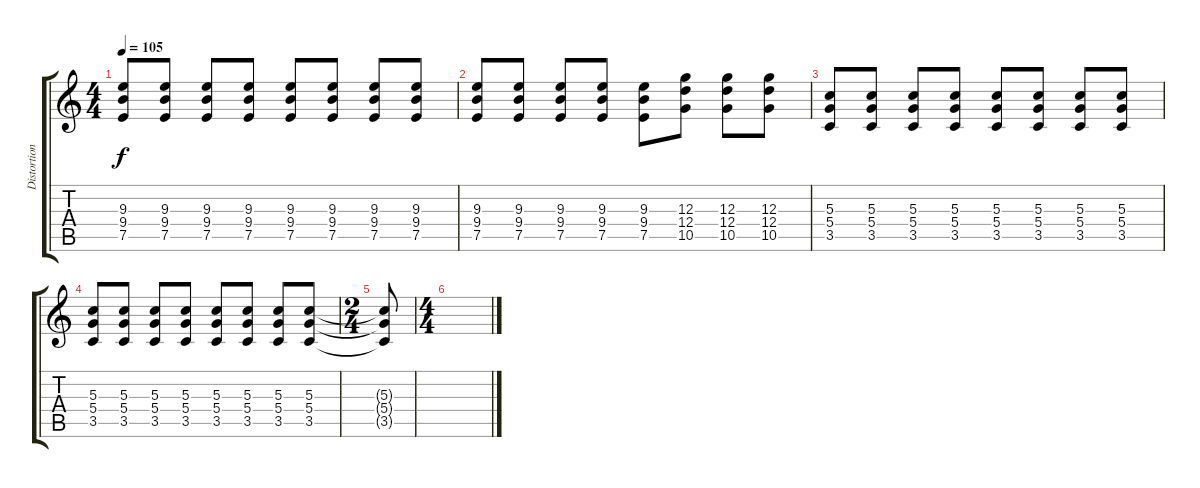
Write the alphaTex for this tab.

\track ("Distortion Guitar" "Distortion") {instrument distortionguitar}
\staff {score tabs}
\tuning (E4 B3 G3 D3 A2 E2) {hide}
\ts (4 4)
\tempo 105
\clef g2
\ks c
(9.3 9.4 7.5).8{dy f} (9.3 9.4 7.5).8 (9.3 9.4 7.5).8 (9.3 9.4 7.5).8 (9.3 9.4 7.5).8 (9.3 9.4 7.5).8 (9.3 9.4 7.5).8 (9.3 9.4 7.5).8 |
(9.3 9.4 7.5).8 (9.3 9.4 7.5).8 (9.3 9.4 7.5).8 (9.3 9.4 7.5).8 (9.3 9.4 7.5).8 (12.3 12.4 10.5).8 (12.3 12.4 10.5).8 (12.3 12.4 10.5).8 |
(5.3 5.4 3.5).8 (5.3 5.4 3.5).8 (5.3 5.4 3.5).8 (5.3 5.4 3.5).8 (5.3 5.4 3.5).8 (5.3 5.4 3.5).8 (5.3 5.4 3.5).8 (5.3 5.4 3.5).8 |
(5.3 5.4 3.5).8 (5.3 5.4 3.5).8 (5.3 5.4 3.5).8 (5.3 5.4 3.5).8 (5.3 5.4 3.5).8 (5.3 5.4 3.5).8 (5.3 5.4 3.5).8 (5.3 5.4 3.5).8 |
\ts (2 4)
(5.3{t} 5.4{t} 3.5{t}).8 |
\ts (4 4)
